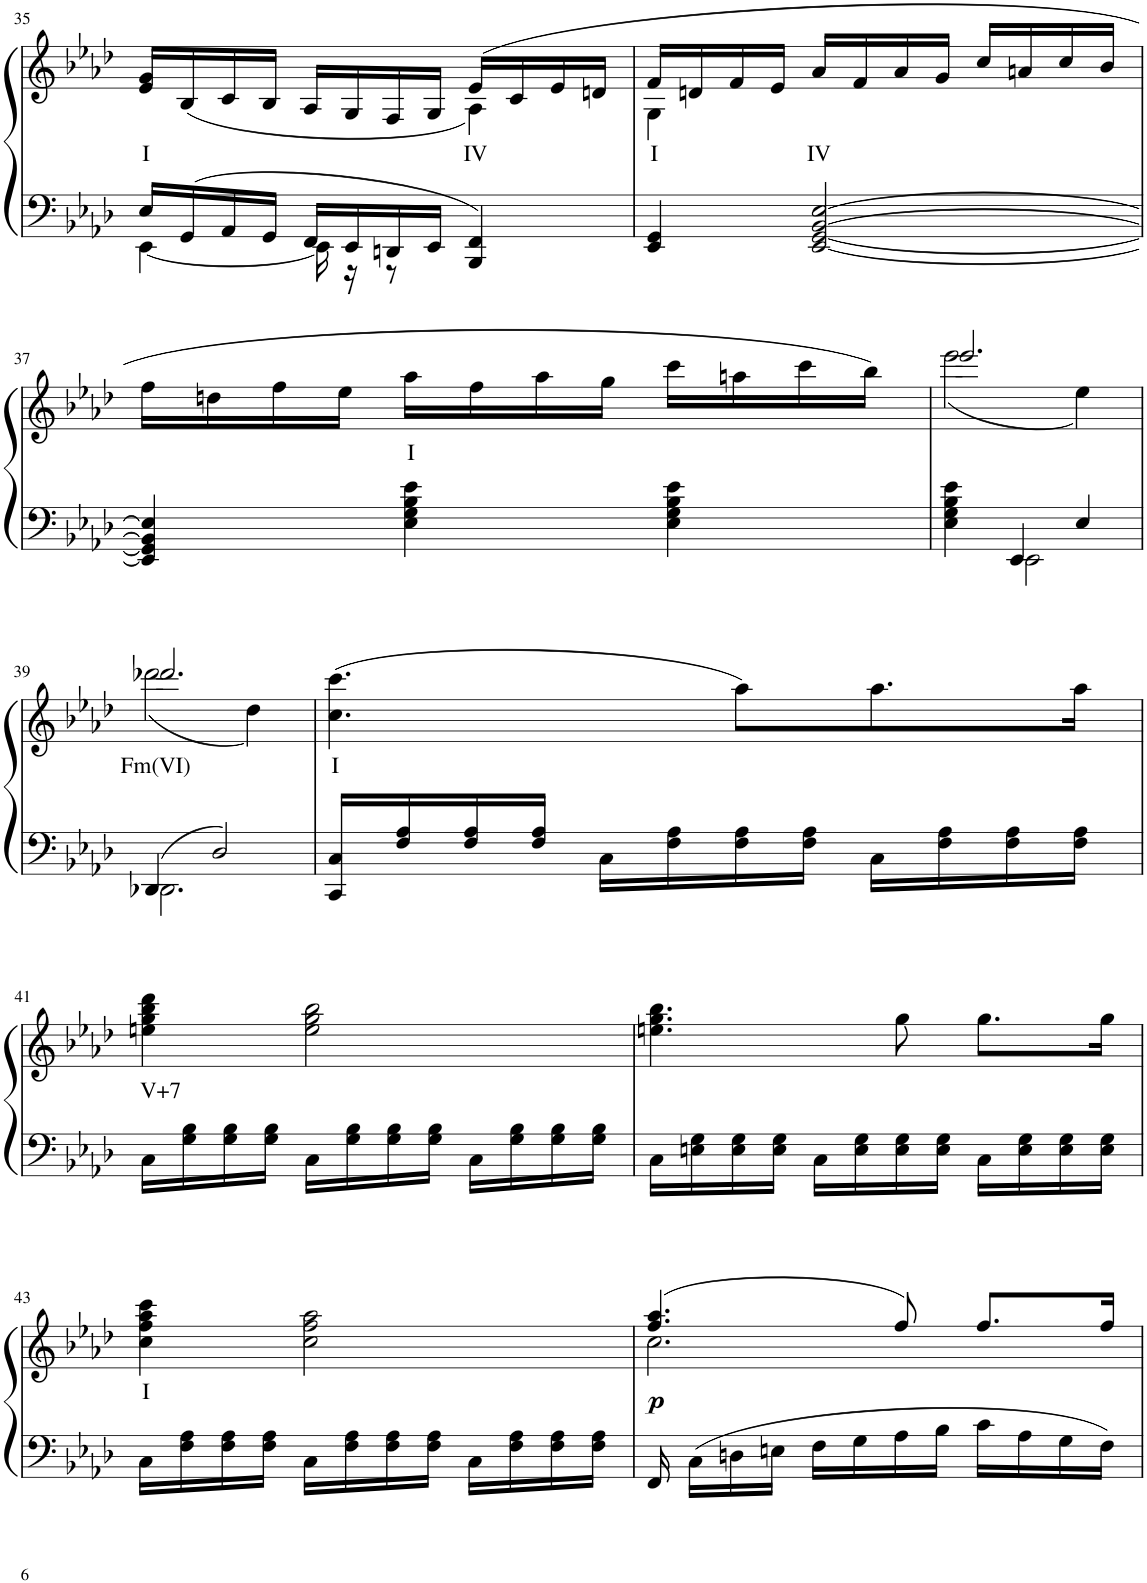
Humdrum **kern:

**kern	**kern	**text	**dynam
*part1	*part1	*part1	*part1
*staff2	*staff1	*staff1	*staff1/2
*I"Piano	*	*	*
*I'Pno	*	*	*
!!LO:PB:g=z
*clefF4	*clefG2	*	*
*k[b-e-a-d-]	*k[b-e-a-d-]	*	*
*M3/4	*M3/4	*	*
=35	=35	=35	=35
*^	*	*	*
!	!	!	!LO:LY:b	!
*	*	*^	*	*
16E-/LL	[4EE-\	16e-/ 16g/LL	2ryy	I	.
16GG/	.	(<16B-/	.	.	.
16AA-/	.	16c/	.	.	.
16GG/JJ	.	16B-/JJ	.	.	.
16FF/LL	16EE-\]	16A-/LL	.	.	.
16EE-/	16r	16G/	.	.	.
16DDn/	8r	16F/	.	.	.
16EE-/JJ	.	16G/JJ	.	.	.
!	!	!	!	!LO:LY:b	!
4BBB-/ 4FF/	4ryy	(16e-/LL	4A-\)	IV	.
.	.	16c/	.	.	.
.	.	16e-/	.	.	.
.	.	16dn/JJ	.	.	.
*v	*v	*	*	*	*
=36	=36	=36	=36	=36
!	!	!	!LO:LY:b	!
4EE-/ 4GG/	16f/LL	4G\	I	.
.	16dn/	.	.	.
.	16f/	.	.	.
.	16e-/JJ	.	.	.
!	!	!	!LO:LY:b	!
[2EE-/ [2GG/ [>2BB-/ [>2E-/	16a-/LL	2ryy	IV	.
.	16f/	.	.	.
.	16a-/	.	.	.
.	16g/JJ	.	.	.
.	16cc/LL	.	.	.
.	16an/	.	.	.
.	16cc/	.	.	.
.	16b-/JJ	.	.	.
*	*v	*v	*	*
!!LO:LB:g=z
=37	=37	=37	=37
4EE-/] 4GG/] 4BB-/] 4E-/]	16ff\LL	.	.
.	16ddn\	.	.
.	16ff\	.	.
.	16ee-\JJ	.	.
!	!	!LO:LY:b	!
4E-\ 4G\ 4B-\ 4e-\	16aa-\LL	I	.
.	16ff\	.	.
.	16aa-\	.	.
.	16gg\JJ	.	.
4E-\ 4G\ 4B-\ 4e-\	16ccc\LL	.	.
.	16aan\	.	.
.	16ccc\	.	.
.	16bb-\JJ)	.	.
=38	=38	=38	=38
*^	*^	*	*
4E-\ 4G\ 4B-\ 4e-\	4ryy	2.eee-/	(2eee-\	.	.
4EE-/	2EE-\	.	.	.	.
4E-/	.	.	4ee-\)	.	.
!!LO:LB:g=z	!!
=39	=39	=39	=39	=39	=39
!	!	!	!	!LO:LY:b	!
4DD-X/	2.DD-\	2.ddd-X/	(2ddd-\	Fm(VI)	.
2D-/	.	.	.	.	.
.	.	.	4dd-\)	.	.
*v	*v	*	*	*	*
=40	=40	=40	=40	=40
!	!	!	!LO:LY:b	!
*	*v	*v	*	*
16CC/ 16C/LL	(4.cc\ 4.ccc\	I	.
16F/ 16A-/	.	.	.
16F/ 16A-/	.	.	.
16F/ 16A-/JJ	.	.	.
16C\LL	.	.	.
16F\ 16A-\	.	.	.
16F\ 16A-\	8aa-\L)	.	.
16F\ 16A-\JJ	.	.	.
16C\LL	8.aa-\	.	.
16F\ 16A-\	.	.	.
16F\ 16A-\	.	.	.
16F\ 16A-\JJ	16aa-\Jk	.	.
!!LO:LB:g=z
=41	=41	=41	=41
!	!	!LO:LY:b	!
16C\LL	4een\ 4gg\ 4bb-\ 4ddd-\	V+7	.
16G\ 16B-\	.	.	.
16G\ 16B-\	.	.	.
16G\ 16B-\JJ	.	.	.
16C\LL	2ee\ 2gg\ 2bb-\	.	.
16G\ 16B-\	.	.	.
16G\ 16B-\	.	.	.
16G\ 16B-\JJ	.	.	.
16C\LL	.	.	.
16G\ 16B-\	.	.	.
16G\ 16B-\	.	.	.
16G\ 16B-\JJ	.	.	.
=42	=42	=42	=42
16C\LL	4.een\ 4.gg\ 4.bb-\	.	.
16En\ 16G\	.	.	.
16E\ 16G\	.	.	.
16E\ 16G\JJ	.	.	.
16C\LL	.	.	.
16E\ 16G\	.	.	.
16E\ 16G\	8gg\	.	.
16E\ 16G\JJ	.	.	.
16C\LL	8.gg\L	.	.
16E\ 16G\	.	.	.
16E\ 16G\	.	.	.
16E\ 16G\JJ	16gg\Jk	.	.
!!LO:LB:g=z
=43	=43	=43	=43
!	!	!LO:LY:b	!
16C\LL	4cc\ 4ff\ 4aa-\ 4ccc\	I	.
16F\ 16A-\	.	.	.
16F\ 16A-\	.	.	.
16F\ 16A-\JJ	.	.	.
16C\LL	2cc\ 2ff\ 2aa-\	.	.
16F\ 16A-\	.	.	.
16F\ 16A-\	.	.	.
16F\ 16A-\JJ	.	.	.
16C\LL	.	.	.
16F\ 16A-\	.	.	.
16F\ 16A-\	.	.	.
16F\ 16A-\JJ	.	.	.
=44	=44	=44	=44
*	*^	*	*
!	!	!	!	!LO:DY:b
16FF/	(4.ff/ 4.aa-/	2.cc\	.	p
16C\LL	.	.	.	.
16Dn\	.	.	.	.
16En\JJ	.	.	.	.
16F\LL	.	.	.	.
16G\	.	.	.	.
16A-\	8ff/)	.	.	.
16B-\JJ	.	.	.	.
16c\LL	8.ff/L	.	.	.
16A-\	.	.	.	.
16G\	.	.	.	.
16F\JJ	16ff/Jk	.	.	.
*	*v	*v	*	*
=	=	=	=
*-	*-	*-	*-
